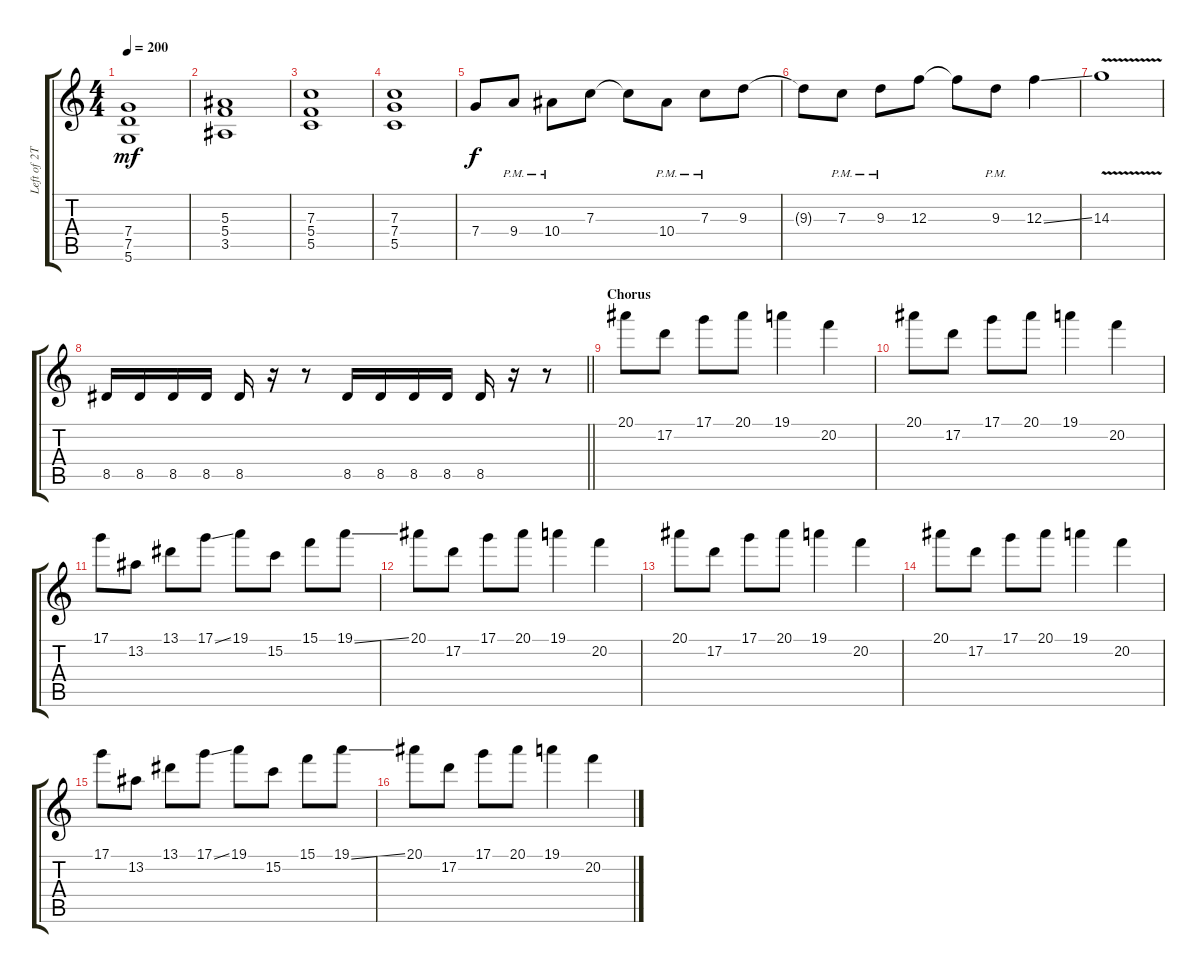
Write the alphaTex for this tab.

\track ("Left of 2TW" "Left of 2T") {mute instrument distortionguitar}
\staff {score tabs}
\tuning (D4 A3 F3 C3 G2 D2) {hide}
\ts (4 4)
\tempo 200
\clef g2
\ks c
(7.4 7.5 5.6).1{dy mf} |
(5.3 5.4 3.5).1 |
(7.3 5.4 5.5).1 |
(7.3 7.4 5.5).1 |
7.4.8{dy f} 9.4{pm}.8 10.4{pm}.8 7.3.8 7.3{t}.8 10.4{pm}.8 7.3{pm}.8 9.3.8 |
9.3{t}.8 7.3{pm}.8 9.3{pm}.8 12.3.8 12.3{t}.8 9.3{pm}.8 12.3{ss}.4 |
14.3{v}.1 |
\barLineRight lightlight
8.5.16 8.5.16 8.5.16 8.5.16 8.5.16 r.16 r.8 8.5.16 8.5.16 8.5.16 8.5.16 8.5.16 r.16 r.8 |
\section ("" "Chorus")
20.1.8 17.2.8 17.1.8 20.1.8 19.1.4 20.2.4 |
20.1.8 17.2.8 17.1.8 20.1.8 19.1.4 20.2.4 |
17.1.8 13.2.8 13.1.8 17.1{ss}.8 19.1.8 15.2.8 15.1.8 19.1{ss}.8 |
20.1.8 17.2.8 17.1.8 20.1.8 19.1.4 20.2.4 |
20.1.8 17.2.8 17.1.8 20.1.8 19.1.4 20.2.4 |
20.1.8 17.2.8 17.1.8 20.1.8 19.1.4 20.2.4 |
17.1.8 13.2.8 13.1.8 17.1{ss}.8 19.1.8 15.2.8 15.1.8 19.1{ss}.8 |
20.1.8 17.2.8 17.1.8 20.1.8 19.1.4 20.2.4
